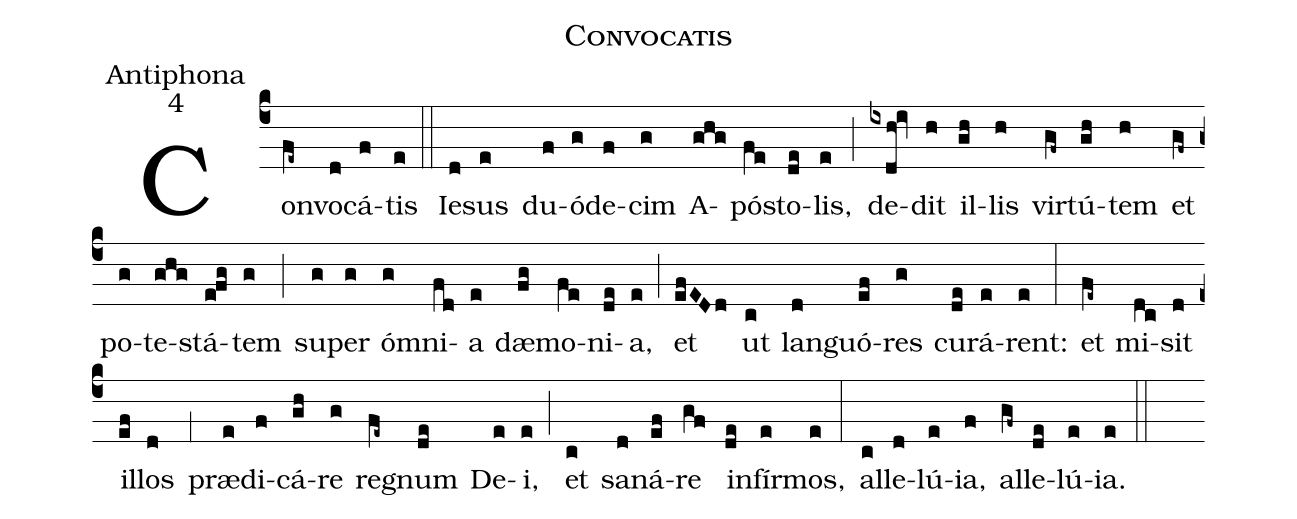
name:Convocatis;
office-part:Antiphona;
mode:4;
%%
(c4) Con(fe~)vo(d)cá(f)tis(e) (::)
Ie(d)sus(e) du(f)ó(g)de(f)cim(g) A(ghg)pó(fe)sto(de)lis,(e) (;) de(ixdh!iv)dit(h) il(gh)lis(h) vir(gf~)tú(gh)tem(h) et(gf~) po(g)te(ghg)stá(e!fg)tem(g) (;) su(g)per(g) ó(g)mni(fd)a(e) dæ(fg)mo(fe)ni(de)a,(e) (;) et(efEDd) ut(c) lan(d)guó(ef)res(g) cu(de)rá(e)rent:(e) (:)
et(fe~) mi(dc)sit(d) il(ef)los(d) (,1) præ(e)di(f)cá(gh)re(g) re(fe~)gnum(de) De(e)i,(e) (;) et(c) sa(d)ná(ef)re(gf) in(de)fír(e)mos,(e) (:)
al(c)le(d)lú(e)ia,(f) al(gf~)le(de)lú(e)ia.(e) (::)
